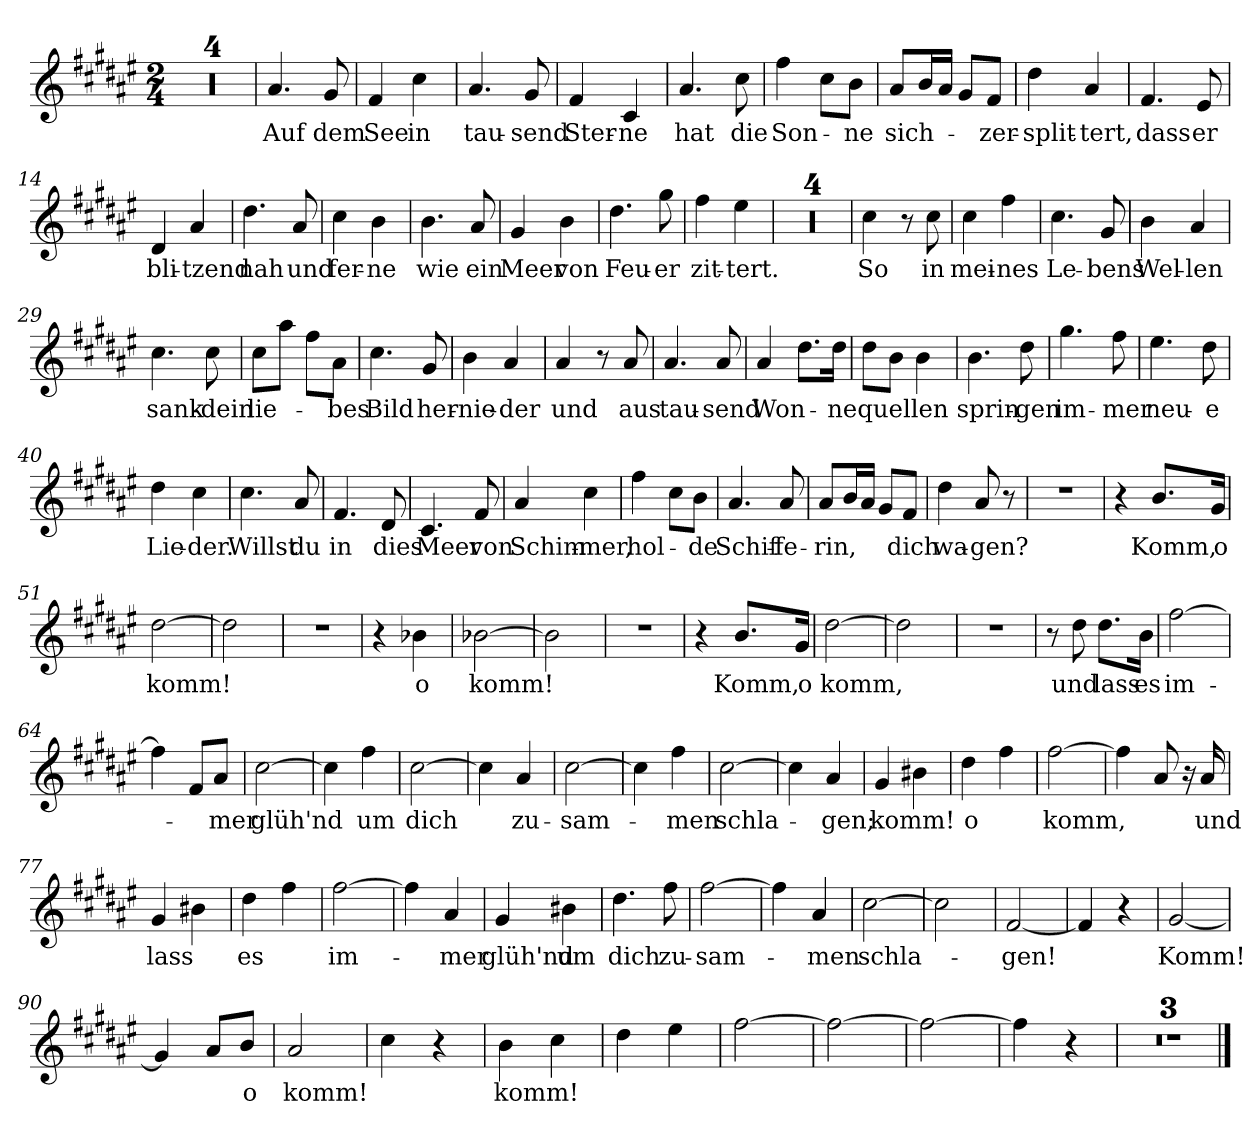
**kern	**text
*part1	*part1
*staff1	*staff1
*clefG2	*
*k[f#c#g#d#a#e#]	*
*M2/4	*
=1	=1
2r	.
=2	=2
2r	.
=3	=3
2r	.
=4	=4
2r	.
=5	=5
!	!LO:LY:b
4.a#/	Auf
!	!LO:LY:b
8g#/	dem
=6	=6
!	!LO:LY:b
4f#/	See
!	!LO:LY:b
4cc#\	in
=7	=7
!	!LO:LY:b
4.a#/	tau-
!	!LO:LY:b
8g#/	-send
=8	=8
!	!LO:LY:b
4f#/	Ster-
!	!LO:LY:b
4c#/	-ne
=9	=9
!	!LO:LY:b
4.a#/	hat
!	!LO:LY:b
8cc#\	die
=10	=10
!	!LO:LY:b
4ff#\	Son-
8cc#\L	.
!	!LO:LY:b
8b\J	-ne
=11	=11
!	!LO:LY:b
8a#/L	sich-
16b/L	.
16a#/JJ	.
8g#/L	.
!	!LO:LY:b
8f#/J	zer-
=12	=12
!	!LO:LY:b
4dd#\	-split-
!	!LO:LY:b
4a#/	-tert,
!!LO:LB:g=z
=13	=13
!	!LO:LY:b
4.f#/	dass
!	!LO:LY:b
8e#/	er
=14	=14
!	!LO:LY:b
4d#/	bli-
!	!LO:LY:b
4a#/	-tzend
=15	=15
!	!LO:LY:b
4.dd#\	nah
!	!LO:LY:b
8a#/	und
=16	=16
!	!LO:LY:b
4cc#\	fer-
!	!LO:LY:b
4b\	-ne
=17	=17
!	!LO:LY:b
4.b\	wie
!	!LO:LY:b
8a#/	ein
=18	=18
!	!LO:LY:b
4g#/	Meer
!	!LO:LY:b
4b\	von
=19	=19
!	!LO:LY:b
4.dd#\	Feu-
!	!LO:LY:b
8gg#\	-er
=20	=20
!	!LO:LY:b
4ff#\	zit-
!	!LO:LY:b
4ee#\	-tert.
=21	=21
2r	.
=22	=22
2r	.
=23	=23
2r	.
=24	=24
2r	.
=25	=25
!	!LO:LY:b
4cc#\	So
8r	.
!	!LO:LY:b
8cc#\	in
!!LO:LB:g=z
=26	=26
!	!LO:LY:b
4cc#\	mei-
!	!LO:LY:b
4ff#\	-nes
=27	=27
!	!LO:LY:b
4.cc#\	Le-
!	!LO:LY:b
8g#/	-bens
=28	=28
!	!LO:LY:b
4b\	Wel-
!	!LO:LY:b
4a#/	-len
=29	=29
!	!LO:LY:b
4.cc#\	sank-
!	!LO:LY:b
8cc#\	-dein
=30	=30
!	!LO:LY:b
8cc#\L	lie-
8aa#\J	.
8ff#\L	.
!	!LO:LY:b
8a#\J	-bes
=31	=31
!	!LO:LY:b
4.cc#\	Bild
!	!LO:LY:b
8g#/	her-
=32	=32
!	!LO:LY:b
4b\	-nie-
!	!LO:LY:b
4a#/	-der
=33	=33
!	!LO:LY:b
4a#/	und
8r	.
!	!LO:LY:b
8a#/	aus
=34	=34
!	!LO:LY:b
4.a#/	tau-
!	!LO:LY:b
8a#/	-send
=35	=35
!	!LO:LY:b
4a#/	Won-
8.dd#\L	.
!	!LO:LY:b
16dd#\Jk	-ne
!!LO:LB:g=z
=36	=36
!	!LO:LY:b
8dd#\L	-quel
8b\J	.
!	!LO:LY:b
4b\	-len
=37	=37
!	!LO:LY:b
4.b\	sprin-
!	!LO:LY:b
8dd#\	-gen
=38	=38
!	!LO:LY:b
4.gg#\	im-
!	!LO:LY:b
8ff#\	-mer
=39	=39
!	!LO:LY:b
4.ee#\	neu-
!	!LO:LY:b
8dd#\	-e
=40	=40
!	!LO:LY:b
4dd#\	Lie-
!	!LO:LY:b
4cc#\	-der.
=41	=41
!	!LO:LY:b
4.cc#\	Willst
!	!LO:LY:b
8a#/	du
=42	=42
!	!LO:LY:b
4.f#/	in
!	!LO:LY:b
8d#/	dies
=43	=43
!	!LO:LY:b
4.c#/	Meer
!	!LO:LY:b
8f#/	von
=44	=44
!	!LO:LY:b
4a#/	Schim-
!	!LO:LY:b
4cc#\	-mer,
=45	=45
!	!LO:LY:b
4ff#\	hol-
8cc#\L	.
!	!LO:LY:b
8b\J	-de
!!LO:LB:g=z
=46	=46
!	!LO:LY:b
4.a#/	Schif-
!	!LO:LY:b
8a#/	-fe-
=47	=47
!	!LO:LY:b
8a#/L	-rin,
16b/L	.
16a#/JJ	.
8g#/L	.
!	!LO:LY:b
8f#/J	dich
=48	=48
!	!LO:LY:b
4dd#\	wa-
!	!LO:LY:b
8a#/	-gen?
8r	.
=49	=49
2r	.
=50	=50
4r	.
!	!LO:LY:b
8.b/L	Komm,
!	!LO:LY:b
16g#/Jk	o
=51	=51
!	!LO:LY:b
[2dd#\	komm!
=52	=52
2dd#\]	.
=53	=53
2r	.
=54	=54
4r	.
!	!LO:LY:b
4b-X\	o
=55	=55
!	!LO:LY:b
[2b-X\	komm!
=56	=56
2b-\]	.
=57	=57
2r	.
=58	=58
4r	.
!	!LO:LY:b
8.b/L	Komm,
!	!LO:LY:b
16g#/Jk	o
!!LO:LB:g=z
=59	=59
!	!LO:LY:b
[2dd#\	komm,
=60	=60
2dd#\]	.
=61	=61
2r	.
=62	=62
8r	.
!	!LO:LY:b
8dd#\	und
!	!LO:LY:b
8.dd#\L	lass
!	!LO:LY:b
16b\Jk	es
=63	=63
!	!LO:LY:b
[2ff#\	im-
=64	=64
4ff#\]	.
8f#/L	.
!	!LO:LY:b
8a#/J	-mer
=65	=65
!	!LO:LY:b
[2cc#\	glüh'nd
=66	=66
4cc#\]	.
!	!LO:LY:b
4ff#\	um
=67	=67
!	!LO:LY:b
[2cc#\	dich
=68	=68
4cc#\]	.
!	!LO:LY:b
4a#/	zu-
=69	=69
!	!LO:LY:b
[2cc#\	-sam-
=70	=70
4cc#\]	.
!	!LO:LY:b
4ff#\	-men
=71	=71
!	!LO:LY:b
[2cc#\	schla-
=72	=72
4cc#\]	.
!	!LO:LY:b
4a#/	-gen;
!!LO:LB:g=z
=73	=73
!	!LO:LY:b
4g#/	komm!
4b#X\	.
=74	=74
!	!LO:LY:b
4dd#\	o
4ff#\	.
=75	=75
!	!LO:LY:b
[2ff#\	komm,
=76	=76
4ff#\]	.
8a#/	.
16r	.
!	!LO:LY:b
16a#/	und
=77	=77
!	!LO:LY:b
4g#/	lass
4b#X\	.
=78	=78
!	!LO:LY:b
4dd#\	es
4ff#\	.
=79	=79
!	!LO:LY:b
[2ff#\	im-
=80	=80
4ff#\]	.
!	!LO:LY:b
4a#/	-mer
=81	=81
!	!LO:LY:b
4g#/	glüh'nd
!	!LO:LY:b
4b#X\	um
=82	=82
!	!LO:LY:b
4.dd#\	dich
!	!LO:LY:b
8ff#\	zu-
=83	=83
!	!LO:LY:b
[2ff#\	-sam-
=84	=84
4ff#\]	.
!	!LO:LY:b
4a#/	-men
=85	=85
!	!LO:LY:b
[2cc#\	schla-
!!LO:LB:g=z
=86	=86
2cc#\]	.
=87	=87
!	!LO:LY:b
[2f#/	-gen!
=88	=88
4f#/]	.
4r	.
=89	=89
!	!LO:LY:b
[2g#/	Komm!
=90	=90
4g#/]	.
8a#/L	.
!	!LO:LY:b
8b/J	o
=91	=91
!	!LO:LY:b
2a#/	komm!
=92	=92
4cc#\	.
4r	.
=93	=93
!	!LO:LY:b
4b\	komm!
4cc#\	.
=94	=94
4dd#\	.
4ee#\	.
=95	=95
[2ff#\	.
=96	=96
2ff#\_	.
=97	=97
2ff#\_	.
=98	=98
4ff#\]	.
4r	.
=99	=99
2r	.
=100	=100
2r	.
=101	=101
2r	.
==	==
*-	*-
